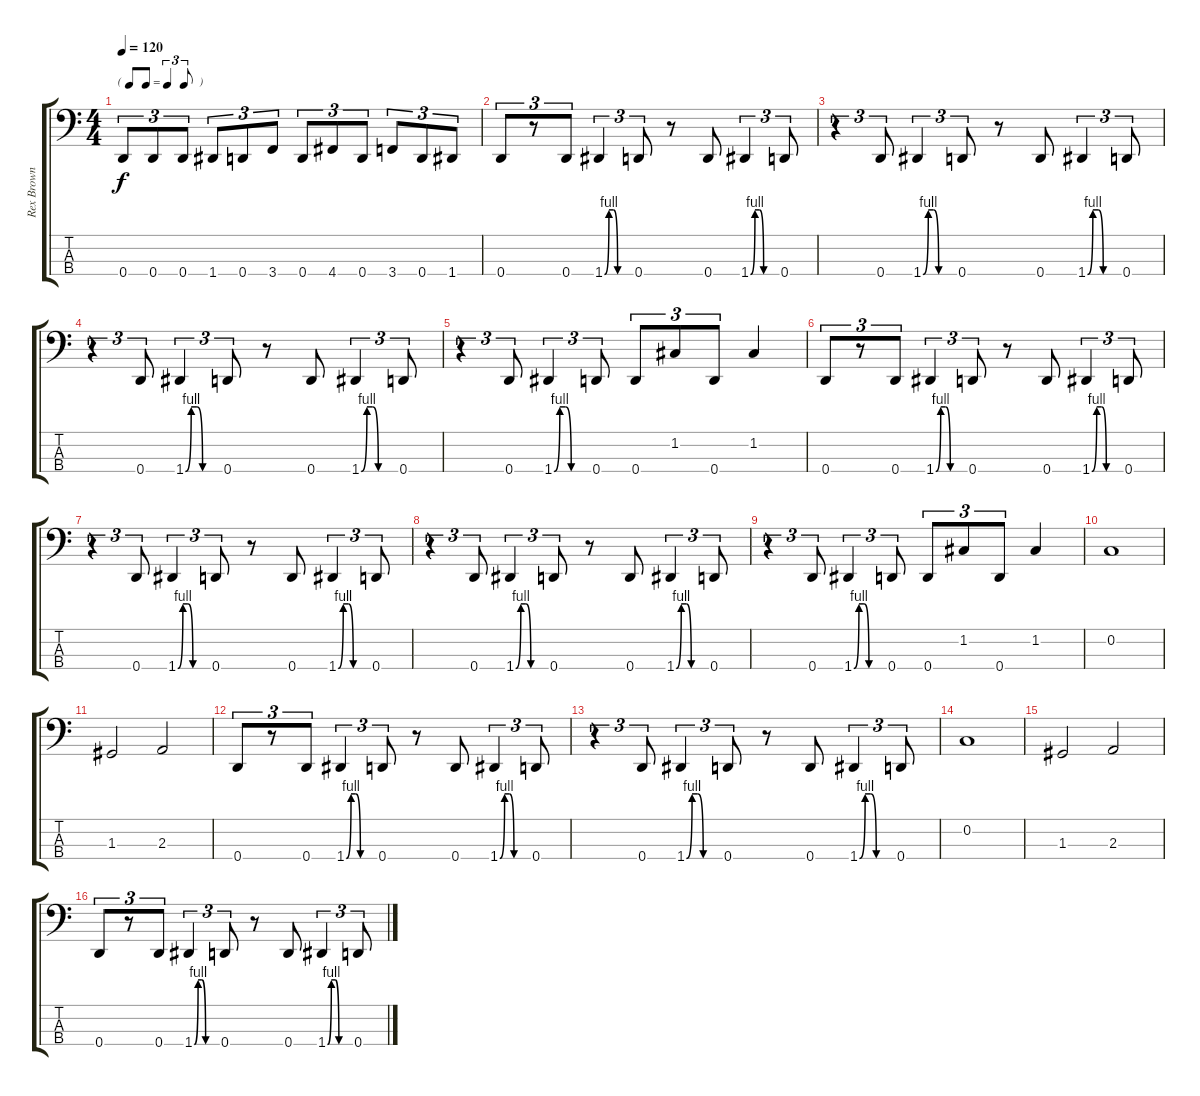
\track ("Rex Brown (Bass)" "Rex Brown ") {instrument electricbasspick}
\staff {score tabs}
\tuning (F2 C2 G1 D1) {hide}
\ts (4 4)
\tf triplet8th
\tempo 120
\clef f4
\ks c
0.4.8{tu (3 2) dy f} 0.4.8{tu (3 2)} 0.4.8{tu (3 2)} 1.4.8{tu (3 2)} 0.4.8{tu (3 2)} 3.4.8{tu (3 2)} 0.4.8{tu (3 2)} 4.4.8{tu (3 2)} 0.4.8{tu (3 2)} 3.4.8{tu (3 2)} 0.4.8{tu (3 2)} 1.4.8{tu (3 2)} |
0.4.8{tu (3 2)} r.8{tu (3 2)} 0.4.8{tu (3 2)} 1.4{be (custom 0 0 10 4 20 4 30 0 60 0)}.4{tu (3 2)} 0.4.8{tu (3 2)} r.8 0.4.8 1.4{be (custom 0 0 10 4 20 4 30 0 60 0)}.4{tu (3 2)} 0.4.8{tu (3 2)} |
r.4{tu (3 2)} 0.4.8{tu (3 2)} 1.4{be (custom 0 0 10 4 20 4 30 0 60 0)}.4{tu (3 2)} 0.4.8{tu (3 2)} r.8 0.4.8 1.4{be (custom 0 0 10 4 20 4 30 0 60 0)}.4{tu (3 2)} 0.4.8{tu (3 2)} |
r.4{tu (3 2)} 0.4.8{tu (3 2)} 1.4{be (custom 0 0 10 4 20 4 30 0 60 0)}.4{tu (3 2)} 0.4.8{tu (3 2)} r.8 0.4.8 1.4{be (custom 0 0 10 4 20 4 30 0 60 0)}.4{tu (3 2)} 0.4.8{tu (3 2)} |
r.4{tu (3 2)} 0.4.8{tu (3 2)} 1.4{be (custom 0 0 10 4 20 4 30 0 60 0)}.4{tu (3 2)} 0.4.8{tu (3 2)} 0.4.8{tu (3 2)} 1.2.8{tu (3 2)} 0.4.8{tu (3 2)} 1.2.4 |
0.4.8{tu (3 2)} r.8{tu (3 2)} 0.4.8{tu (3 2)} 1.4{be (custom 0 0 10 4 20 4 30 0 60 0)}.4{tu (3 2)} 0.4.8{tu (3 2)} r.8 0.4.8 1.4{be (custom 0 0 10 4 20 4 30 0 60 0)}.4{tu (3 2)} 0.4.8{tu (3 2)} |
r.4{tu (3 2)} 0.4.8{tu (3 2)} 1.4{be (custom 0 0 10 4 20 4 30 0 60 0)}.4{tu (3 2)} 0.4.8{tu (3 2)} r.8 0.4.8 1.4{be (custom 0 0 10 4 20 4 30 0 60 0)}.4{tu (3 2)} 0.4.8{tu (3 2)} |
r.4{tu (3 2)} 0.4.8{tu (3 2)} 1.4{be (custom 0 0 10 4 20 4 30 0 60 0)}.4{tu (3 2)} 0.4.8{tu (3 2)} r.8 0.4.8 1.4{be (custom 0 0 10 4 20 4 30 0 60 0)}.4{tu (3 2)} 0.4.8{tu (3 2)} |
r.4{tu (3 2)} 0.4.8{tu (3 2)} 1.4{be (custom 0 0 10 4 20 4 30 0 60 0)}.4{tu (3 2)} 0.4.8{tu (3 2)} 0.4.8{tu (3 2)} 1.2.8{tu (3 2)} 0.4.8{tu (3 2)} 1.2.4 |
0.2.1 |
1.3.2 2.3.2 |
0.4.8{tu (3 2)} r.8{tu (3 2)} 0.4.8{tu (3 2)} 1.4{be (custom 0 0 10 4 20 4 30 0 60 0)}.4{tu (3 2)} 0.4.8{tu (3 2)} r.8 0.4.8 1.4{be (custom 0 0 10 4 20 4 30 0 60 0)}.4{tu (3 2)} 0.4.8{tu (3 2)} |
r.4{tu (3 2)} 0.4.8{tu (3 2)} 1.4{be (custom 0 0 10 4 20 4 30 0 60 0)}.4{tu (3 2)} 0.4.8{tu (3 2)} r.8 0.4.8 1.4{be (custom 0 0 10 4 20 4 30 0 60 0)}.4{tu (3 2)} 0.4.8{tu (3 2)} |
0.2.1 |
1.3.2 2.3.2 |
0.4.8{tu (3 2)} r.8{tu (3 2)} 0.4.8{tu (3 2)} 1.4{be (custom 0 0 10 4 20 4 30 0 60 0)}.4{tu (3 2)} 0.4.8{tu (3 2)} r.8 0.4.8 1.4{be (custom 0 0 10 4 20 4 30 0 60 0)}.4{tu (3 2)} 0.4.8{tu (3 2)}
